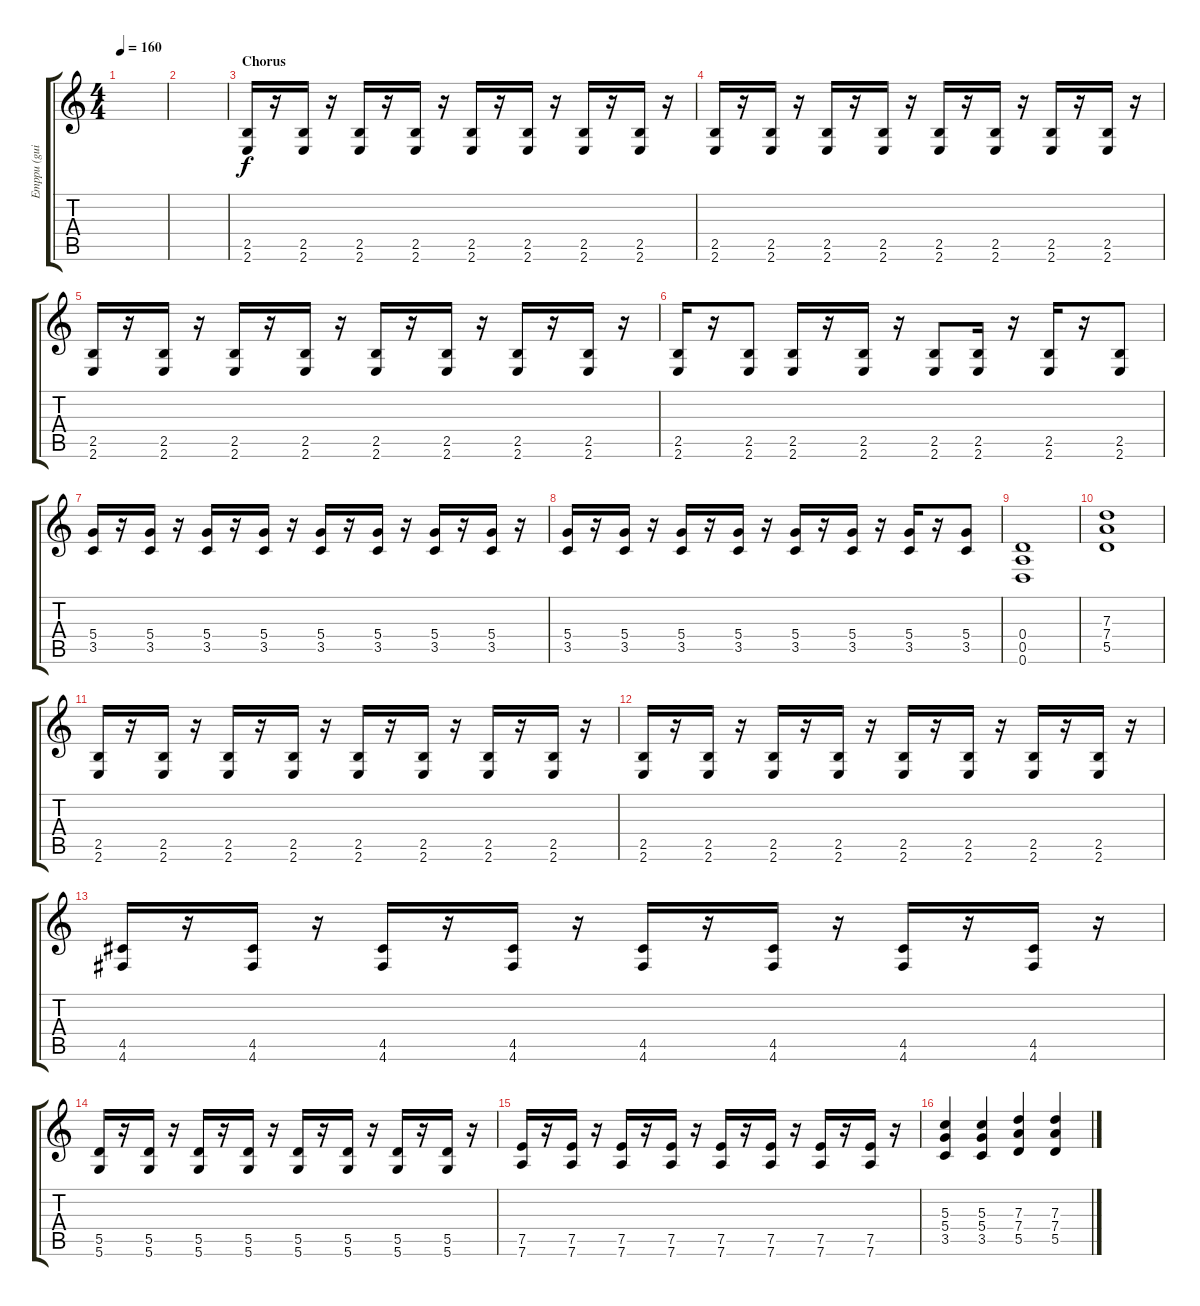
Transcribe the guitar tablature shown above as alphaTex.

\track ("Emppu (guitar)" "Emppu (gui") {instrument distortionguitar}
\staff {score tabs}
\tuning (E4 B3 G3 D3 A2 D2) {hide}
\ts (4 4)
\tempo 160
\clef g2
\ks c
|
|
\section ("" "Chorus")
(2.5 2.6).16 r.16 (2.5 2.6).16 r.16 (2.5 2.6).16 r.16 (2.5 2.6).16 r.16 (2.5 2.6).16 r.16 (2.5 2.6).16 r.16 (2.5 2.6).16 r.16 (2.5 2.6).16 r.16 |
(2.5 2.6).16 r.16 (2.5 2.6).16 r.16 (2.5 2.6).16 r.16 (2.5 2.6).16 r.16 (2.5 2.6).16 r.16 (2.5 2.6).16 r.16 (2.5 2.6).16 r.16 (2.5 2.6).16 r.16 |
(2.5 2.6).16 r.16 (2.5 2.6).16 r.16 (2.5 2.6).16 r.16 (2.5 2.6).16 r.16 (2.5 2.6).16 r.16 (2.5 2.6).16 r.16 (2.5 2.6).16 r.16 (2.5 2.6).16 r.16 |
(2.5 2.6).16 r.16 (2.5 2.6).8 (2.5 2.6).16 r.16 (2.5 2.6).16 r.16 (2.5 2.6).8 (2.5 2.6).16 r.16 (2.5 2.6).16 r.16 (2.5 2.6).8 |
(5.4 3.5).16 r.16 (5.4 3.5).16 r.16 (5.4 3.5).16 r.16 (5.4 3.5).16 r.16 (5.4 3.5).16 r.16 (5.4 3.5).16 r.16 (5.4 3.5).16 r.16 (5.4 3.5).16 r.16 |
(5.4 3.5).16 r.16 (5.4 3.5).16 r.16 (5.4 3.5).16 r.16 (5.4 3.5).16 r.16 (5.4 3.5).16 r.16 (5.4 3.5).16 r.16 (5.4 3.5).16 r.16 (5.4 3.5).8 |
(0.4 0.5 0.6).1 |
(7.3 7.4 5.5).1 |
(2.5 2.6).16 r.16 (2.5 2.6).16 r.16 (2.5 2.6).16 r.16 (2.5 2.6).16 r.16 (2.5 2.6).16 r.16 (2.5 2.6).16 r.16 (2.5 2.6).16 r.16 (2.5 2.6).16 r.16 |
(2.5 2.6).16 r.16 (2.5 2.6).16 r.16 (2.5 2.6).16 r.16 (2.5 2.6).16 r.16 (2.5 2.6).16 r.16 (2.5 2.6).16 r.16 (2.5 2.6).16 r.16 (2.5 2.6).16 r.16 |
(4.5 4.6).16 r.16 (4.5 4.6).16 r.16 (4.5 4.6).16 r.16 (4.5 4.6).16 r.16 (4.5 4.6).16 r.16 (4.5 4.6).16 r.16 (4.5 4.6).16 r.16 (4.5 4.6).16 r.16 |
(5.5 5.6).16 r.16 (5.5 5.6).16 r.16 (5.5 5.6).16 r.16 (5.5 5.6).16 r.16 (5.5 5.6).16 r.16 (5.5 5.6).16 r.16 (5.5 5.6).16 r.16 (5.5 5.6).16 r.16 |
(7.5 7.6).16 r.16 (7.5 7.6).16 r.16 (7.5 7.6).16 r.16 (7.5 7.6).16 r.16 (7.5 7.6).16 r.16 (7.5 7.6).16 r.16 (7.5 7.6).16 r.16 (7.5 7.6).16 r.16 |
(5.3 5.4 3.5).4 (5.3 5.4 3.5).4 (7.3 7.4 5.5).4 (7.3 7.4 5.5).4
